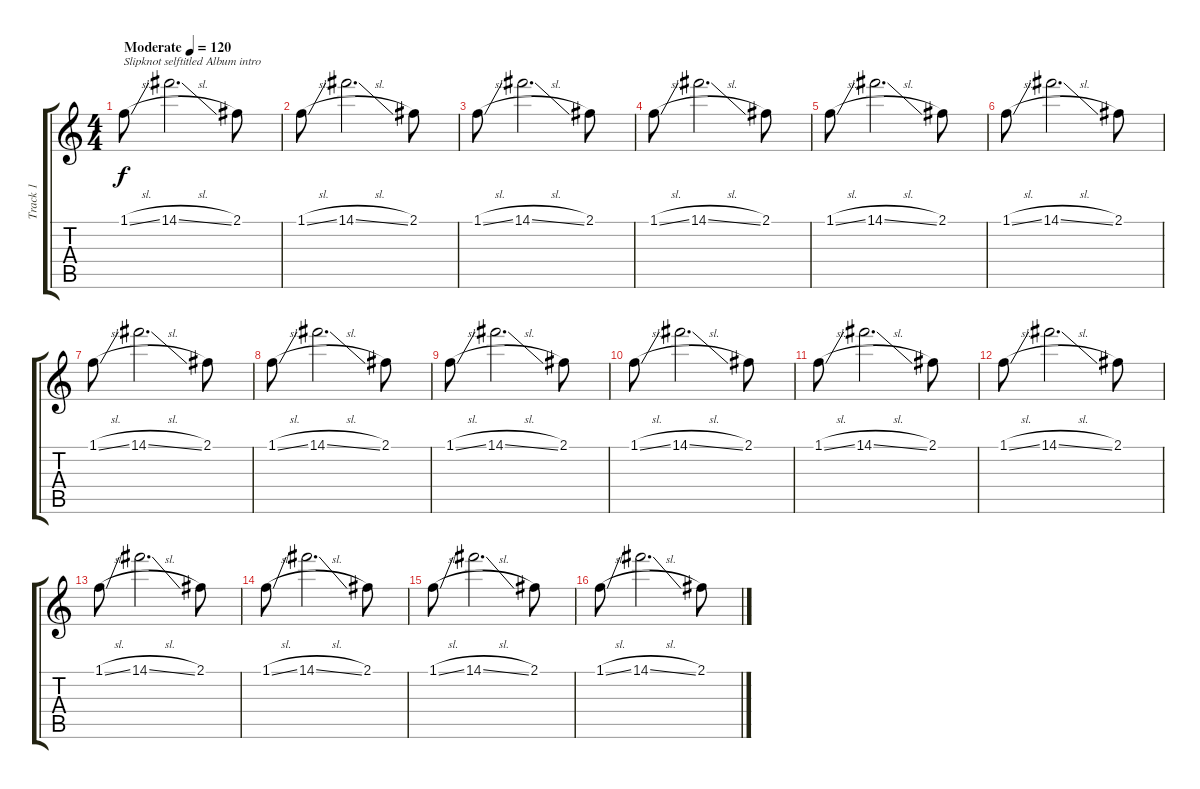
\track ("Track 1" "Track 1") {instrument distortionguitar}
\staff {score tabs}
\tuning (E4 B3 G3 D3 A2 E2) {hide}
\ts (4 4)
\tempo (120 "Moderate")
\clef g2
\ks c
1.1{sl}.8{txt "Slipknot selftitled Album intro" dy f instrument distortionguitar} 14.1{sl}.2{d} 2.1.8 |
1.1{sl}.8 14.1{sl}.2{d} 2.1.8 |
1.1{sl}.8 14.1{sl}.2{d} 2.1.8 |
1.1{sl}.8 14.1{sl}.2{d} 2.1.8 |
1.1{sl}.8 14.1{sl}.2{d} 2.1.8 |
1.1{sl}.8 14.1{sl}.2{d} 2.1.8 |
1.1{sl}.8 14.1{sl}.2{d} 2.1.8 |
1.1{sl}.8 14.1{sl}.2{d} 2.1.8 |
1.1{sl}.8 14.1{sl}.2{d} 2.1.8 |
1.1{sl}.8 14.1{sl}.2{d} 2.1.8 |
1.1{sl}.8 14.1{sl}.2{d} 2.1.8 |
1.1{sl}.8 14.1{sl}.2{d} 2.1.8 |
1.1{sl}.8 14.1{sl}.2{d} 2.1.8 |
1.1{sl}.8 14.1{sl}.2{d} 2.1.8 |
1.1{sl}.8 14.1{sl}.2{d} 2.1.8 |
1.1{sl}.8 14.1{sl}.2{d} 2.1.8
